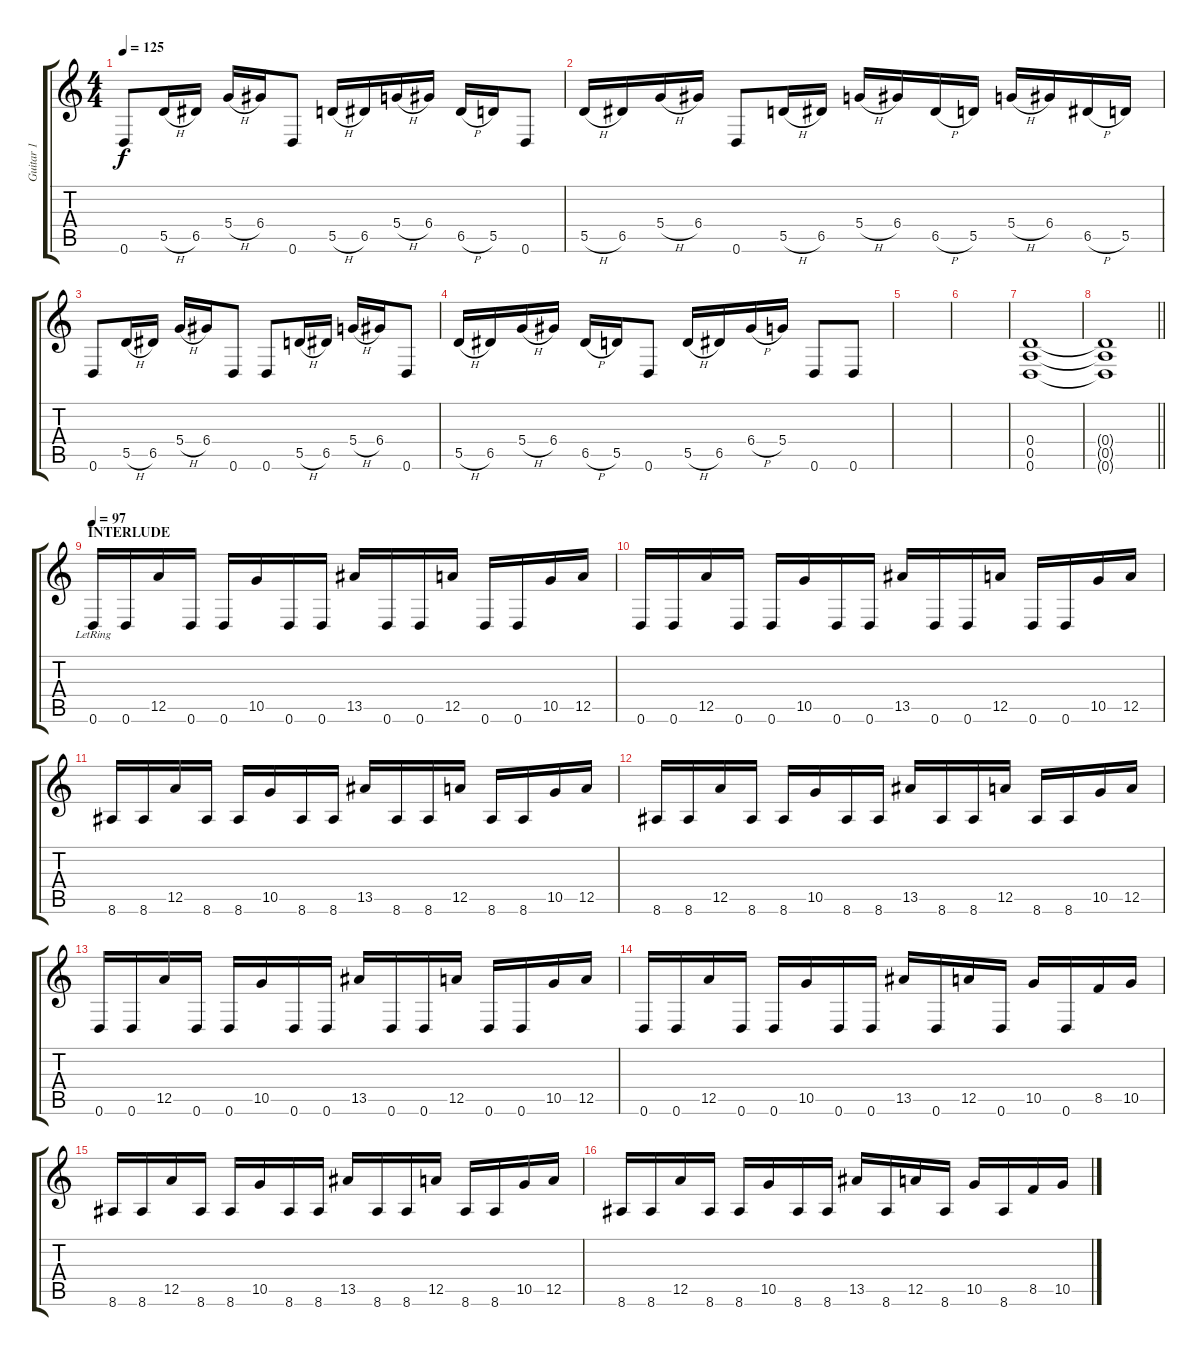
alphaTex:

\track ("Guitar 1" "Guitar 1") {instrument distortionguitar}
\staff {score tabs}
\tuning (E4 B3 G3 D3 A2 D2) {hide}
\ts (4 4)
\tempo 125
\clef g2
\ks c
0.6.8{dy f} 5.5{h}.16 6.5.16 5.4{h}.16 6.4.16 0.6.8 5.5{h}.16 6.5.16 5.4{h}.16 6.4.16 6.5{h}.16 5.5.16 0.6.8 |
5.5{h}.16 6.5.16 5.4{h}.16 6.4.16 0.6.8 5.5{h}.16 6.5.16 5.4{h}.16 6.4.16 6.5{h}.16 5.5.16 5.4{h}.16 6.4.16 6.5{h}.16 5.5.16 |
0.6.8 5.5{h}.16 6.5.16 5.4{h}.16 6.4.16 0.6.8 0.6.8 5.5{h}.16 6.5.16 5.4{h}.16 6.4.16 0.6.8 |
5.5{h}.16 6.5.16 5.4{h}.16 6.4.16 6.5{h}.16 5.5.16 0.6.8 5.5{h}.16 6.5.16 6.4{h}.16 5.4.16 0.6.8 0.6.8 |
|
|
(0.4 0.5 0.6).1 |
\barLineRight lightlight
(0.4{t} 0.5{t} 0.6{t}).1 |
\section ("" "INTERLUDE")
\tempo 97
0.6{lr}.16 0.6.16 12.5.16 0.6.16 0.6.16 10.5.16 0.6.16 0.6.16 13.5.16 0.6.16 0.6.16 12.5.16 0.6.16 0.6.16 10.5.16 12.5.16 |
0.6.16 0.6.16 12.5.16 0.6.16 0.6.16 10.5.16 0.6.16 0.6.16 13.5.16 0.6.16 0.6.16 12.5.16 0.6.16 0.6.16 10.5.16 12.5.16 |
8.6.16 8.6.16 12.5.16 8.6.16 8.6.16 10.5.16 8.6.16 8.6.16 13.5.16 8.6.16 8.6.16 12.5.16 8.6.16 8.6.16 10.5.16 12.5.16 |
8.6.16 8.6.16 12.5.16 8.6.16 8.6.16 10.5.16 8.6.16 8.6.16 13.5.16 8.6.16 8.6.16 12.5.16 8.6.16 8.6.16 10.5.16 12.5.16 |
0.6.16 0.6.16 12.5.16 0.6.16 0.6.16 10.5.16 0.6.16 0.6.16 13.5.16 0.6.16 0.6.16 12.5.16 0.6.16 0.6.16 10.5.16 12.5.16 |
0.6.16 0.6.16 12.5.16 0.6.16 0.6.16 10.5.16 0.6.16 0.6.16 13.5.16 0.6.16 12.5.16 0.6.16 10.5.16 0.6.16 8.5.16 10.5.16 |
8.6.16 8.6.16 12.5.16 8.6.16 8.6.16 10.5.16 8.6.16 8.6.16 13.5.16 8.6.16 8.6.16 12.5.16 8.6.16 8.6.16 10.5.16 12.5.16 |
8.6.16 8.6.16 12.5.16 8.6.16 8.6.16 10.5.16 8.6.16 8.6.16 13.5.16 8.6.16 12.5.16 8.6.16 10.5.16 8.6.16 8.5.16 10.5.16
